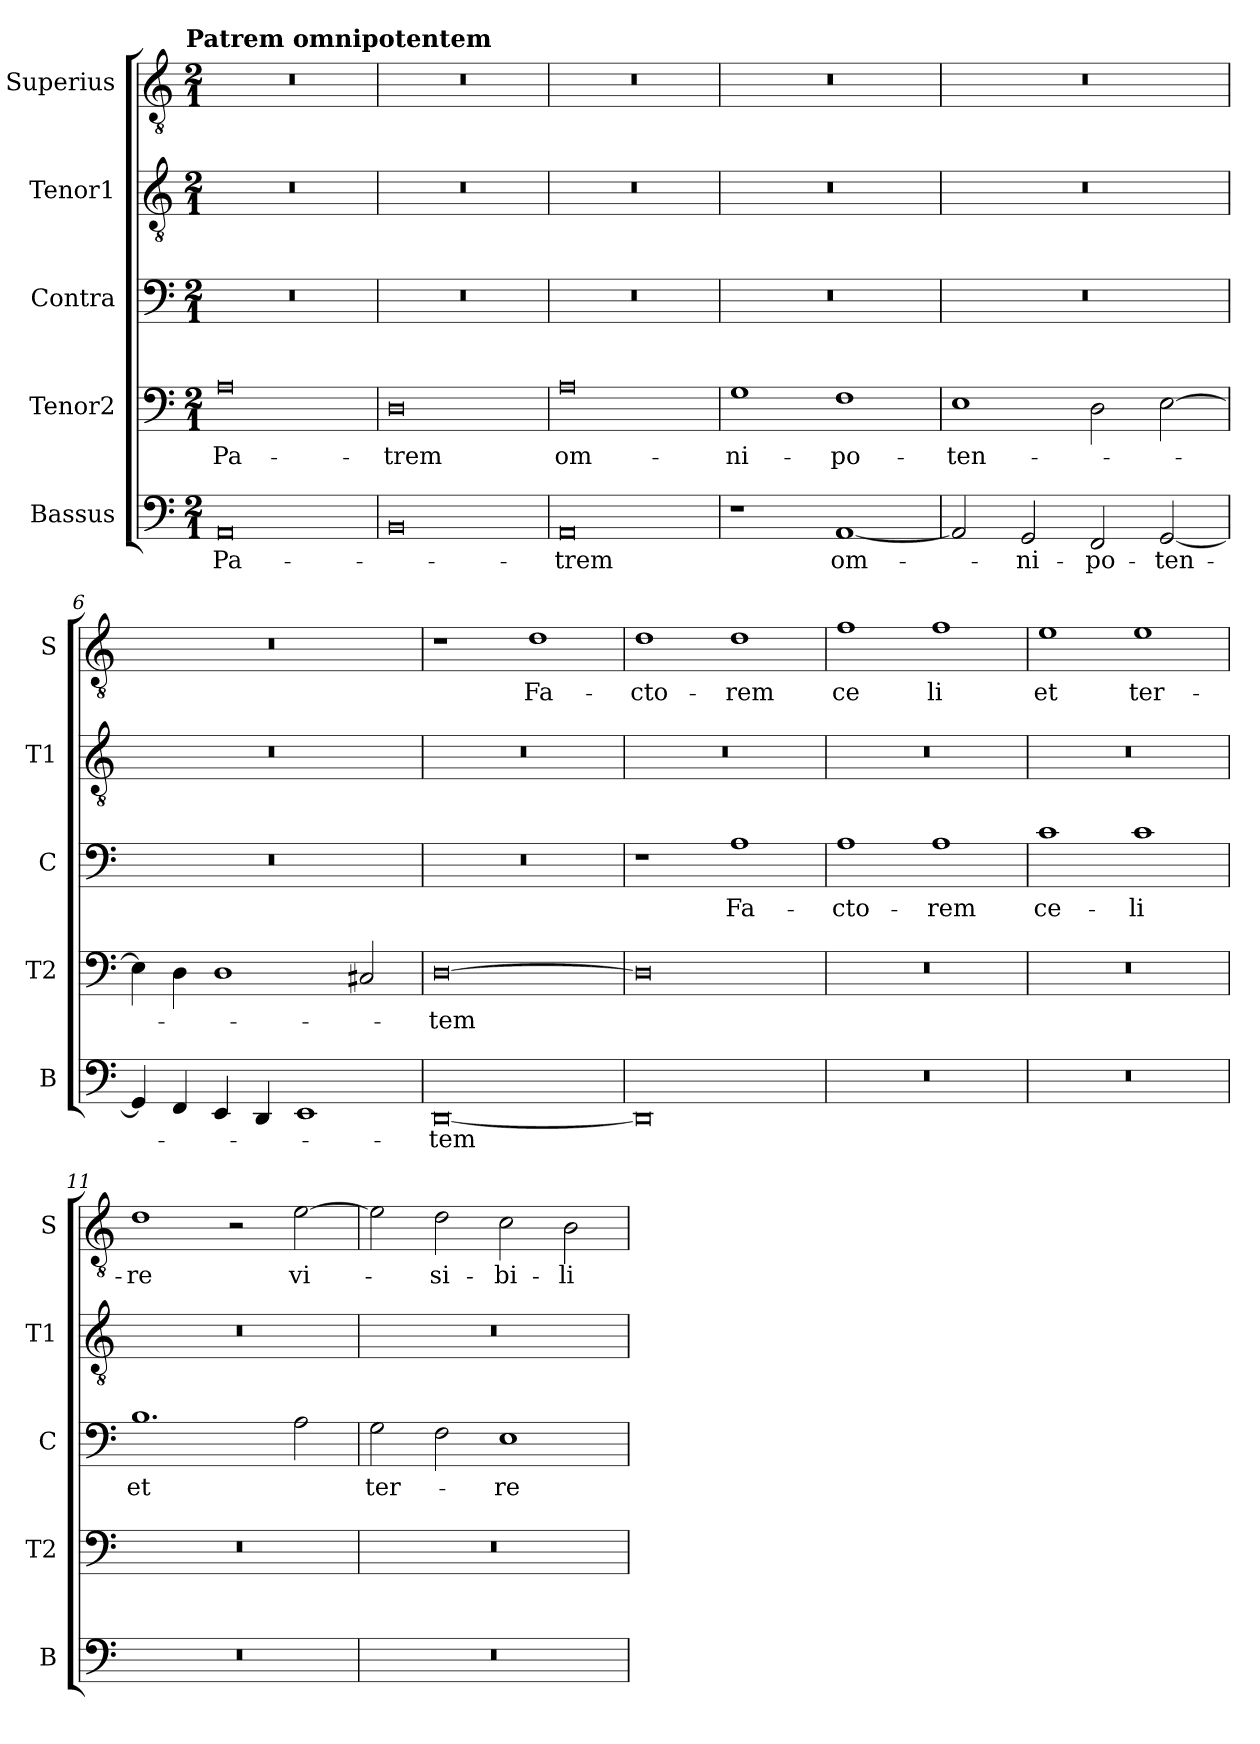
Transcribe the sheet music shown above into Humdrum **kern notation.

**kern	**text	**kern	**text	**kern	**text	**kern	**kern	**text
*part5	*part5	*part4	*part4	*part3	*part3	*part2	*part1	*part1
*staff5	*staff5	*staff4	*staff4	*staff3	*staff3	*staff2	*staff1	*staff1
*I"Bassus	*	*I"Tenor2	*	*I"Contra	*	*I"Tenor1	*I"Superius	*
*I'B	*	*I'T2	*	*I'C	*	*I'T1	*I'S	*
*clefF4	*	*clefF4	*	*clefF4	*	*clefGv2	*clefGv2	*
*k[]	*	*k[]	*	*k[]	*	*k[]	*k[]	*
!!LO:TX:omd:t=Patrem omnipotentem
*M2/1	*	*M2/1	*	*M2/1	*	*M2/1	*M2/1	*
=1	=1	=1	=1	=1	=1	=1	=1	=1
0AA	Pa-	0A	Pa-	0r	.	0r	0r	.
=2	=2	=2	=2	=2	=2	=2	=2	=2
0BB	.	0D	-trem	0r	.	0r	0r	.
=3	=3	=3	=3	=3	=3	=3	=3	=3
0AA	-trem	0A	om-	0r	.	0r	0r	.
=4	=4	=4	=4	=4	=4	=4	=4	=4
1r	.	1G	-ni-	0r	.	0r	0r	.
[1AA	om-	1F	-po-	.	.	.	.	.
=5	=5	=5	=5	=5	=5	=5	=5	=5
2AA/]	.	1E	-ten-	0r	.	0r	0r	.
2GG/	-ni-	.	.	.	.	.	.	.
2FF/	-po-	2D\	.	.	.	.	.	.
[2GG/	-ten-	[2E\	.	.	.	.	.	.
=6	=6	=6	=6	=6	=6	=6	=6	=6
4GG/]	.	4E\]	.	0r	.	0r	0r	.
4FF/	.	4D\	.	.	.	.	.	.
4EE/	.	1D	.	.	.	.	.	.
4DD/	.	.	.	.	.	.	.	.
1EE	.	.	.	.	.	.	.	.
.	.	2C#X/	.	.	.	.	.	.
=7	=7	=7	=7	=7	=7	=7	=7	=7
[0DD	-tem	[0D	-tem	0r	.	0r	1r	.
.	.	.	.	.	.	.	1d	Fa-
=8	=8	=8	=8	=8	=8	=8	=8	=8
0DD]	.	0D]	.	1r	.	0r	1d	-cto-
.	.	.	.	1A	Fa-	.	1d	-rem
=9	=9	=9	=9	=9	=9	=9	=9	=9
0r	.	0r	.	1A	-cto-	0r	1f	ce
.	.	.	.	1A	-rem	.	1f	li
=10	=10	=10	=10	=10	=10	=10	=10	=10
0r	.	0r	.	1c	ce-	0r	1e	et
.	.	.	.	1c	-li	.	1e	ter-
=11	=11	=11	=11	=11	=11	=11	=11	=11
0r	.	0r	.	1.B	et	0r	1d	-re
.	.	.	.	.	.	.	2r	.
.	.	.	.	2A\	.	.	[2e\	vi-
=12	=12	=12	=12	=12	=12	=12	=12	=12
0r	.	0r	.	2G\	ter-	0r	2e\]	.
.	.	.	.	2F\	.	.	2d\	-si-
.	.	.	.	1E	-re	.	2c\	-bi-
.	.	.	.	.	.	.	2B\	-li-
=	=	=	=	=	=	=	=	=
*-	*-	*-	*-	*-	*-	*-	*-	*-
